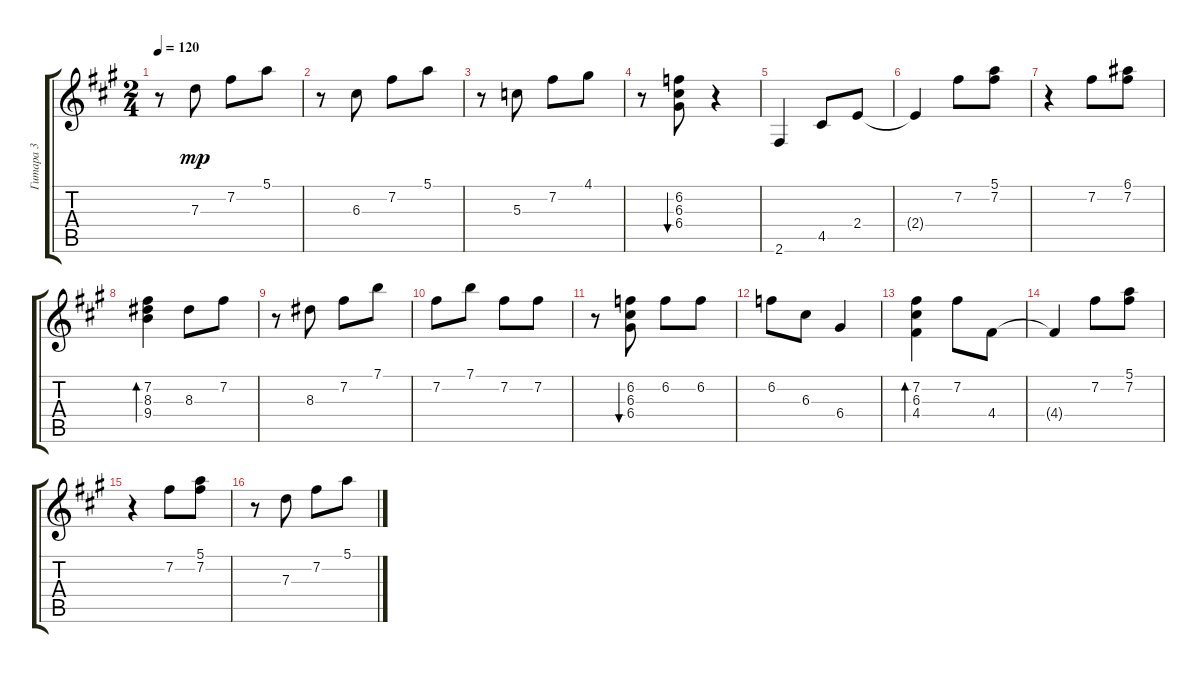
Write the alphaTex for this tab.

\track ("Гитара 3" "Гитара 3") {instrument acousticguitarsteel}
\staff {score tabs}
\tuning (E4 B3 G3 D3 A2 E2) {hide}
\ts (2 4)
\tempo 120
\clef g2
\ks f#minor
r.8{dy mp} 7.3.8 7.2.8 5.1.8 |
r.8 6.3.8 7.2.8 5.1.8 |
r.8 5.3.8 7.2.8 4.1.8 |
r.8 (6.2 6.3 6.4).8{bu 60} r.4 |
2.6.4 4.5.8 2.4.8 |
2.4{t}.4 7.2.8 (5.1 7.2).8 |
r.4 7.2.8 (6.1 7.2).8 |
(7.2 8.3 9.4).4{bd 120} 8.3.8 7.2.8 |
r.8 8.3.8 7.2.8 7.1.8 |
7.2.8 7.1.8 7.2.8 7.2.8 |
r.8 (6.2 6.3 6.4).8{bu 60} 6.2.8 6.2.8 |
6.2.8 6.3.8 6.4.4 |
(7.2 6.3 4.4).4{bd 120} 7.2.8 4.4.8 |
4.4{t}.4 7.2.8 (5.1 7.2).8 |
r.4 7.2.8 (5.1 7.2).8 |
r.8 7.3.8 7.2.8 5.1.8
